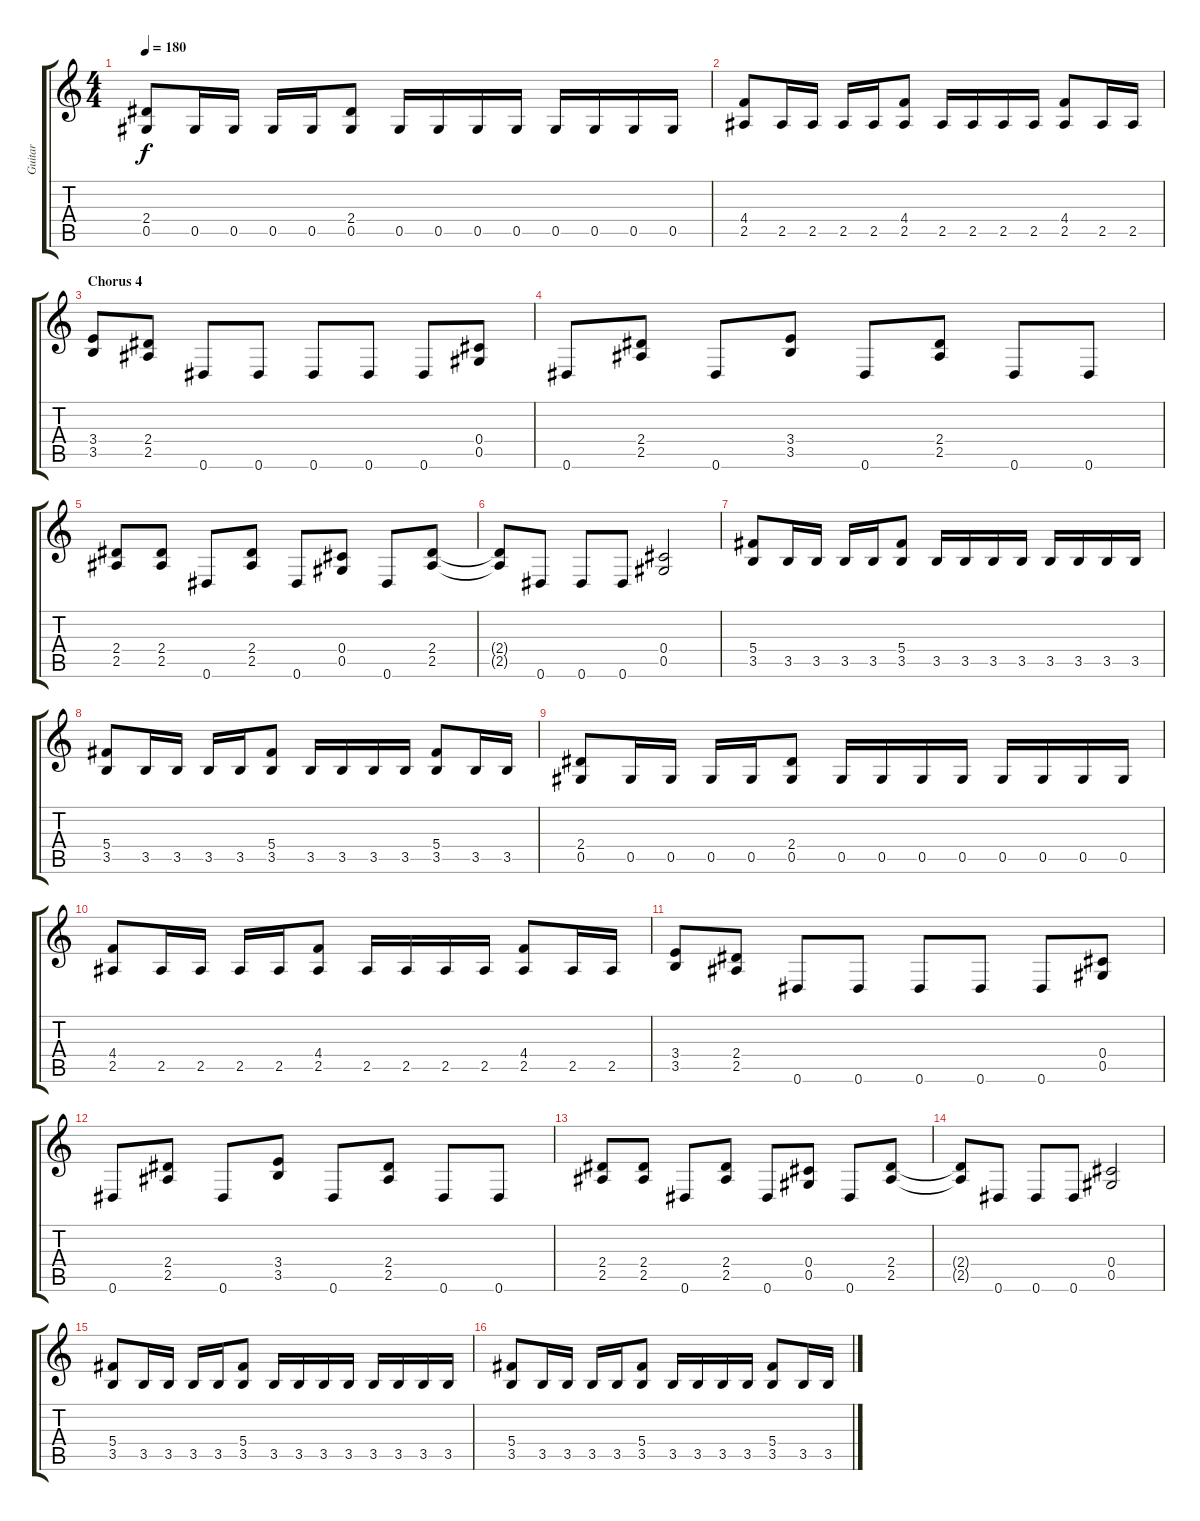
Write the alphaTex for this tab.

\track ("Guitar" "Guitar") {instrument distortionguitar}
\staff {score tabs}
\tuning (Eb4 Bb3 Gb3 Db3 Ab2 Eb2) {hide}
\ts (4 4)
\tempo 180
\clef g2
\ks c
(2.4 0.5).8{dy f} 0.5.16 0.5.16 0.5.16 0.5.16 (2.4 0.5).8 0.5.16 0.5.16 0.5.16 0.5.16 0.5.16 0.5.16 0.5.16 0.5.16 |
(4.4 2.5).8 2.5.16 2.5.16 2.5.16 2.5.16 (4.4 2.5).8 2.5.16 2.5.16 2.5.16 2.5.16 (4.4 2.5).8 2.5.16 2.5.16 |
\section ("" "Chorus 4")
(3.4 3.5).8 (2.4 2.5).8 0.6.8 0.6.8 0.6.8 0.6.8 0.6.8 (0.4 0.5).8 |
0.6.8 (2.4 2.5).8 0.6.8 (3.4 3.5).8 0.6.8 (2.4 2.5).8 0.6.8 0.6.8 |
(2.4 2.5).8 (2.4 2.5).8 0.6.8 (2.4 2.5).8 0.6.8 (0.4 0.5).8 0.6.8 (2.4 2.5).8 |
(2.4{t} 2.5{t}).8 0.6.8 0.6.8 0.6.8 (0.4 0.5).2 |
(5.4 3.5).8 3.5.16 3.5.16 3.5.16 3.5.16 (5.4 3.5).8 3.5.16 3.5.16 3.5.16 3.5.16 3.5.16 3.5.16 3.5.16 3.5.16 |
(5.4 3.5).8 3.5.16 3.5.16 3.5.16 3.5.16 (5.4 3.5).8 3.5.16 3.5.16 3.5.16 3.5.16 (5.4 3.5).8 3.5.16 3.5.16 |
(2.4 0.5).8 0.5.16 0.5.16 0.5.16 0.5.16 (2.4 0.5).8 0.5.16 0.5.16 0.5.16 0.5.16 0.5.16 0.5.16 0.5.16 0.5.16 |
(4.4 2.5).8 2.5.16 2.5.16 2.5.16 2.5.16 (4.4 2.5).8 2.5.16 2.5.16 2.5.16 2.5.16 (4.4 2.5).8 2.5.16 2.5.16 |
(3.4 3.5).8 (2.4 2.5).8 0.6.8 0.6.8 0.6.8 0.6.8 0.6.8 (0.4 0.5).8 |
0.6.8 (2.4 2.5).8 0.6.8 (3.4 3.5).8 0.6.8 (2.4 2.5).8 0.6.8 0.6.8 |
(2.4 2.5).8 (2.4 2.5).8 0.6.8 (2.4 2.5).8 0.6.8 (0.4 0.5).8 0.6.8 (2.4 2.5).8 |
(2.4{t} 2.5{t}).8 0.6.8 0.6.8 0.6.8 (0.4 0.5).2 |
(5.4 3.5).8 3.5.16 3.5.16 3.5.16 3.5.16 (5.4 3.5).8 3.5.16 3.5.16 3.5.16 3.5.16 3.5.16 3.5.16 3.5.16 3.5.16 |
(5.4 3.5).8 3.5.16 3.5.16 3.5.16 3.5.16 (5.4 3.5).8 3.5.16 3.5.16 3.5.16 3.5.16 (5.4 3.5).8 3.5.16 3.5.16
